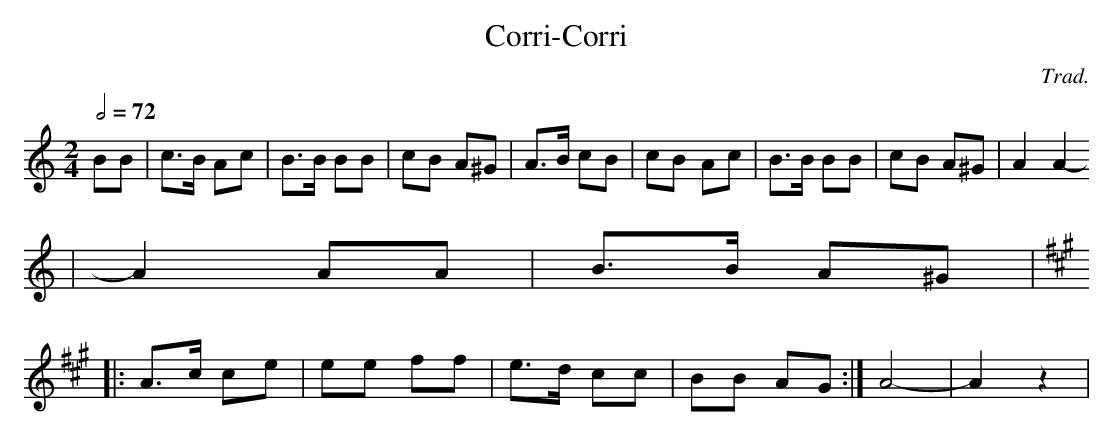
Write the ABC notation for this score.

X:1
T:Corri-Corri
C:Trad.
M:2/4
L:1/8
Q:1/2=72
K:C
 BB|c3/2B/ Ac| B3/2B/ BB|cB A^G|A3/2B/ cB|cB Ac| B3/2B/ BB|cB A^G|A2 A2-
|A2 AA|B3/2B/ A^G|
[K:A]
|: A3/2c/ ce|ee ff|e3/2d/ cc|BB AG :|A4-|A2 z2|
